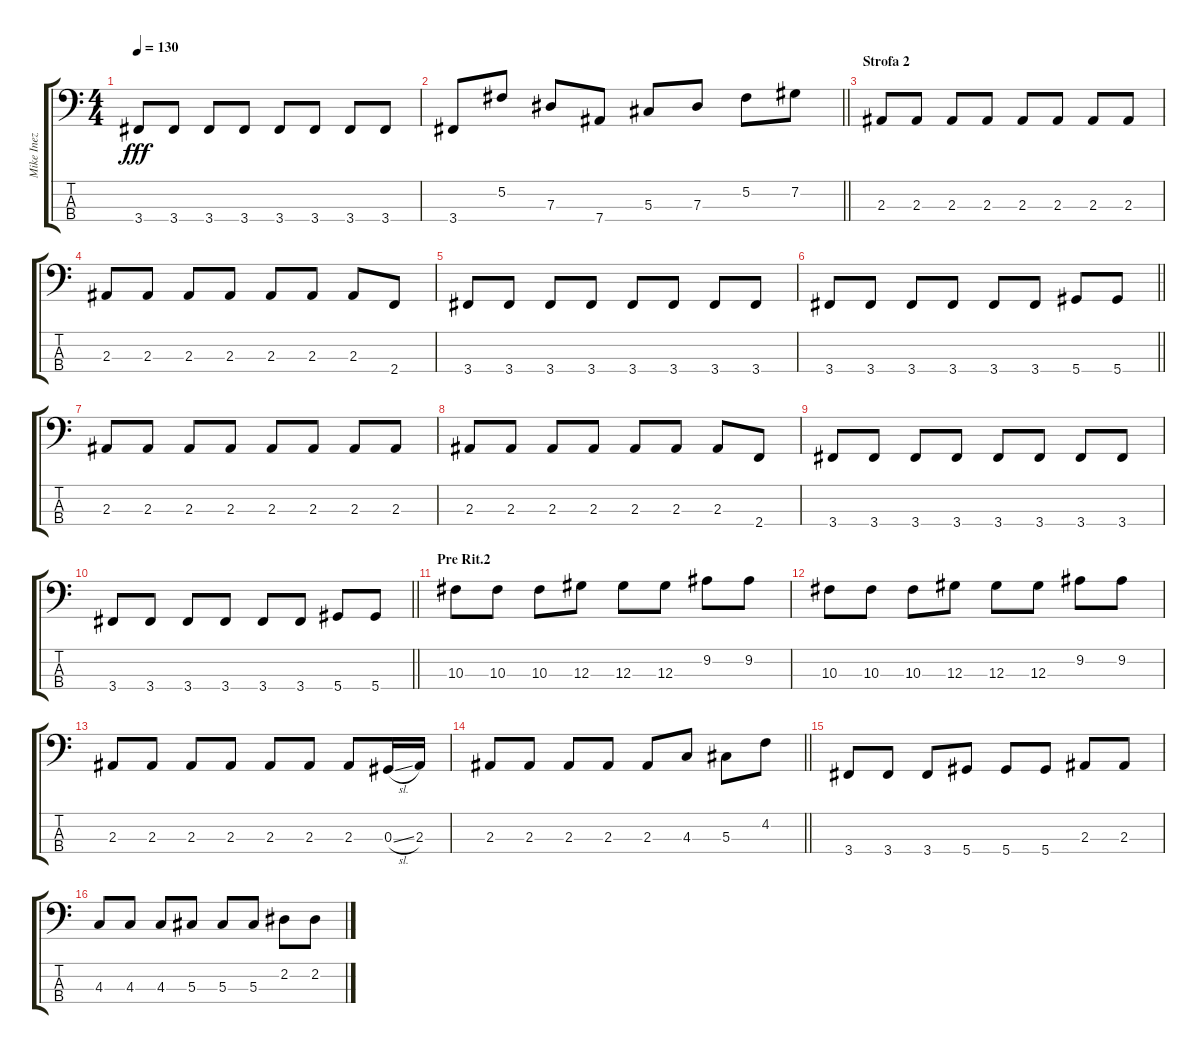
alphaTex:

\track ("Mike Inez" "Mike Inez") {instrument electricbassfinger}
\staff {score tabs}
\tuning (Gb2 Db2 Ab1 Eb1) {hide}
\ts (4 4)
\tempo 130
\clef f4
\ks c
3.4.8{dy fff} 3.4.8 3.4.8 3.4.8 3.4.8 3.4.8 3.4.8 3.4.8 |
\barLineRight lightlight
3.4.8 5.2.8 7.3.8 7.4.8 5.3.8 7.3.8 5.2.8 7.2.8 |
\section ("" "Strofa 2")
2.3.8 2.3.8 2.3.8 2.3.8 2.3.8 2.3.8 2.3.8 2.3.8 |
2.3.8 2.3.8 2.3.8 2.3.8 2.3.8 2.3.8 2.3.8 2.4.8 |
3.4.8 3.4.8 3.4.8 3.4.8 3.4.8 3.4.8 3.4.8 3.4.8 |
\barLineRight lightlight
3.4.8 3.4.8 3.4.8 3.4.8 3.4.8 3.4.8 5.4.8 5.4.8 |
\section ("" "")
2.3.8 2.3.8 2.3.8 2.3.8 2.3.8 2.3.8 2.3.8 2.3.8 |
2.3.8 2.3.8 2.3.8 2.3.8 2.3.8 2.3.8 2.3.8 2.4.8 |
3.4.8 3.4.8 3.4.8 3.4.8 3.4.8 3.4.8 3.4.8 3.4.8 |
\barLineRight lightlight
3.4.8 3.4.8 3.4.8 3.4.8 3.4.8 3.4.8 5.4.8 5.4.8 |
\section ("" "Pre Rit.2")
10.3.8 10.3.8 10.3.8 12.3.8 12.3.8 12.3.8 9.2.8 9.2.8 |
10.3.8 10.3.8 10.3.8 12.3.8 12.3.8 12.3.8 9.2.8 9.2.8 |
2.3.8 2.3.8 2.3.8 2.3.8 2.3.8 2.3.8 2.3.8 0.3{sl}.16 2.3.16 |
\barLineRight lightlight
2.3.8 2.3.8 2.3.8 2.3.8 2.3.8 4.3.8 5.3.8 4.2.8 |
\section ("" "")
3.4.8 3.4.8 3.4.8 5.4.8 5.4.8 5.4.8 2.3.8 2.3.8 |
4.3.8 4.3.8 4.3.8 5.3.8 5.3.8 5.3.8 2.2.8 2.2.8
